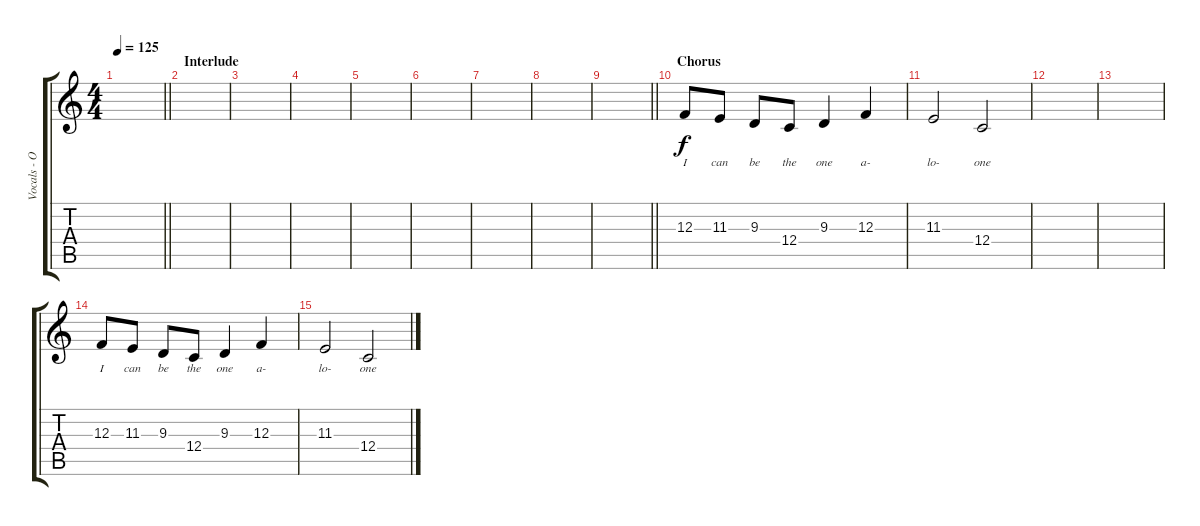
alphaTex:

\track ("Vocals - Olliver Twisted" "Vocals - O") {instrument altosax}
\staff {score tabs}
\tuning (D4 A3 F3 C3 G2 D2) {hide}
\ts (4 4)
\tempo 125
\clef g2
\barLineRight lightlight
\ks c
|
\section ("" "Interlude")
|
|
|
|
|
|
|
\barLineRight lightlight
|
\section ("" "Chorus")
12.3.8{lyrics (0 "I") lyrics (1 "") lyrics (2 "") lyrics (3 "") lyrics (4 "")} 11.3.8{lyrics (0 "can") lyrics (1 "") lyrics (2 "") lyrics (3 "") lyrics (4 "")} 9.3.8{lyrics (0 "be") lyrics (1 "") lyrics (2 "") lyrics (3 "") lyrics (4 "")} 12.4.8{lyrics (0 "the") lyrics (1 "") lyrics (2 "") lyrics (3 "") lyrics (4 "")} 9.3.4{lyrics (0 "one") lyrics (1 "") lyrics (2 "") lyrics (3 "") lyrics (4 "")} 12.3.4{lyrics (0 "a-") lyrics (1 "") lyrics (2 "") lyrics (3 "") lyrics (4 "")} |
11.3.2{lyrics (0 "lo-") lyrics (1 "") lyrics (2 "") lyrics (3 "") lyrics (4 "")} 12.4.2{lyrics (0 "one") lyrics (1 "") lyrics (2 "") lyrics (3 "") lyrics (4 "")} |
|
|
12.3.8{lyrics (0 "I") lyrics (1 "") lyrics (2 "") lyrics (3 "") lyrics (4 "")} 11.3.8{lyrics (0 "can") lyrics (1 "") lyrics (2 "") lyrics (3 "") lyrics (4 "")} 9.3.8{lyrics (0 "be") lyrics (1 "") lyrics (2 "") lyrics (3 "") lyrics (4 "")} 12.4.8{lyrics (0 "the") lyrics (1 "") lyrics (2 "") lyrics (3 "") lyrics (4 "")} 9.3.4{lyrics (0 "one") lyrics (1 "") lyrics (2 "") lyrics (3 "") lyrics (4 "")} 12.3.4{lyrics (0 "a-") lyrics (1 "") lyrics (2 "") lyrics (3 "") lyrics (4 "")} |
11.3.2{lyrics (0 "lo-") lyrics (1 "") lyrics (2 "") lyrics (3 "") lyrics (4 "")} 12.4.2{lyrics (0 "one") lyrics (1 "") lyrics (2 "") lyrics (3 "") lyrics (4 "")}
